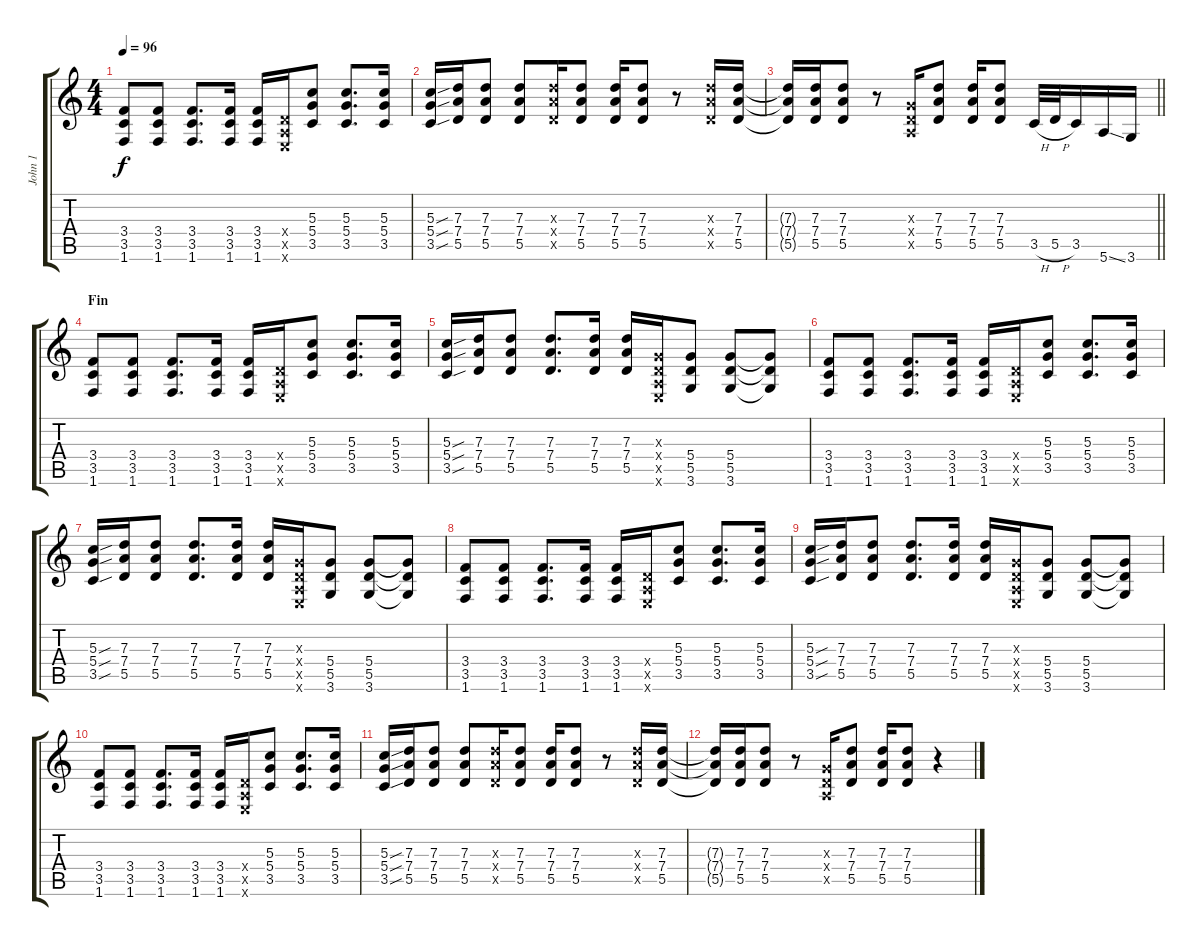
\track ("John 1" "John 1") {instrument electricguitarclean}
\staff {score tabs}
\tuning (E4 B3 G3 D3 A2 E2) {hide}
\ts (4 4)
\tempo 96
\clef g2
\ks c
(3.4 3.5 1.6).8{dy f} (3.4 3.5 1.6).8 (3.4 3.5 1.6).8{d} (3.4 3.5 1.6).16 (3.4 3.5 1.6).16 (0.4{x} 0.5{x} 0.6{x}).16 (5.3 5.4 3.5).8 (5.3 5.4 3.5).8{d} (5.3 5.4 3.5).16 |
(5.3{sou} 5.4{sou} 3.5{sou}).16 (7.3 7.4 5.5).16 (7.3 7.4 5.5).8 (7.3 7.4 5.5).8 (7.3{x} 7.4{x} 5.5{x}).16 (7.3 7.4 5.5).8 (7.3 7.4 5.5).16 (7.3 7.4 5.5).8 r.8 (7.3{x} 7.4{x} 5.5{x}).16 (7.3 7.4 5.5).16 |
\barLineRight lightlight
(7.3{t} 7.4{t} 5.5{t}).16 (7.3 7.4 5.5).16 (7.3 7.4 5.5).8 r.8 (0.3{x} 0.4{x} 0.5{x}).16 (7.3 7.4 5.5).8 (7.3 7.4 5.5).16 (7.3 7.4 5.5).8 3.5{h}.32 5.5{h}.32 3.5.16 5.6{ss}.16 3.6.16 |
\section ("" "Fin")
(3.4 3.5 1.6).8 (3.4 3.5 1.6).8 (3.4 3.5 1.6).8{d} (3.4 3.5 1.6).16 (3.4 3.5 1.6).16 (0.4{x} 0.5{x} 0.6{x}).16 (5.3 5.4 3.5).8 (5.3 5.4 3.5).8{d} (5.3 5.4 3.5).16 |
(5.3{sou} 5.4{sou} 3.5{sou}).16 (7.3 7.4 5.5).16 (7.3 7.4 5.5).8 (7.3 7.4 5.5).8{d} (7.3 7.4 5.5).16 (7.3 7.4 5.5).16 (0.3{x} 0.4{x} 0.5{x} 0.6{x}).16 (5.4 5.5 3.6).8 (5.4 5.5 3.6).8 (5.4{t} 5.5{t} 3.6{t}).8 |
(3.4 3.5 1.6).8 (3.4 3.5 1.6).8 (3.4 3.5 1.6).8{d} (3.4 3.5 1.6).16 (3.4 3.5 1.6).16 (0.4{x} 0.5{x} 0.6{x}).16 (5.3 5.4 3.5).8 (5.3 5.4 3.5).8{d} (5.3 5.4 3.5).16 |
(5.3{sou} 5.4{sou} 3.5{sou}).16 (7.3 7.4 5.5).16 (7.3 7.4 5.5).8 (7.3 7.4 5.5).8{d} (7.3 7.4 5.5).16 (7.3 7.4 5.5).16 (0.3{x} 0.4{x} 0.5{x} 0.6{x}).16 (5.4 5.5 3.6).8 (5.4 5.5 3.6).8 (5.4{t} 5.5{t} 3.6{t}).8 |
(3.4 3.5 1.6).8 (3.4 3.5 1.6).8 (3.4 3.5 1.6).8{d} (3.4 3.5 1.6).16 (3.4 3.5 1.6).16 (0.4{x} 0.5{x} 0.6{x}).16 (5.3 5.4 3.5).8 (5.3 5.4 3.5).8{d} (5.3 5.4 3.5).16 |
(5.3{sou} 5.4{sou} 3.5{sou}).16 (7.3 7.4 5.5).16 (7.3 7.4 5.5).8 (7.3 7.4 5.5).8{d} (7.3 7.4 5.5).16 (7.3 7.4 5.5).16 (0.3{x} 0.4{x} 0.5{x} 0.6{x}).16 (5.4 5.5 3.6).8 (5.4 5.5 3.6).8 (5.4{t} 5.5{t} 3.6{t}).8 |
(3.4 3.5 1.6).8 (3.4 3.5 1.6).8 (3.4 3.5 1.6).8{d} (3.4 3.5 1.6).16 (3.4 3.5 1.6).16 (0.4{x} 0.5{x} 0.6{x}).16 (5.3 5.4 3.5).8 (5.3 5.4 3.5).8{d} (5.3 5.4 3.5).16 |
(5.3{sou} 5.4{sou} 3.5{sou}).16 (7.3 7.4 5.5).16 (7.3 7.4 5.5).8 (7.3 7.4 5.5).8 (7.3{x} 7.4{x} 5.5{x}).16 (7.3 7.4 5.5).8 (7.3 7.4 5.5).16 (7.3 7.4 5.5).8 r.8 (7.3{x} 7.4{x} 5.5{x}).16 (7.3 7.4 5.5).16 |
(7.3{t} 7.4{t} 5.5{t}).16 (7.3 7.4 5.5).16 (7.3 7.4 5.5).8 r.8 (0.3{x} 0.4{x} 0.5{x}).16 (7.3 7.4 5.5).8 (7.3 7.4 5.5).16 (7.3 7.4 5.5).8 r.4
